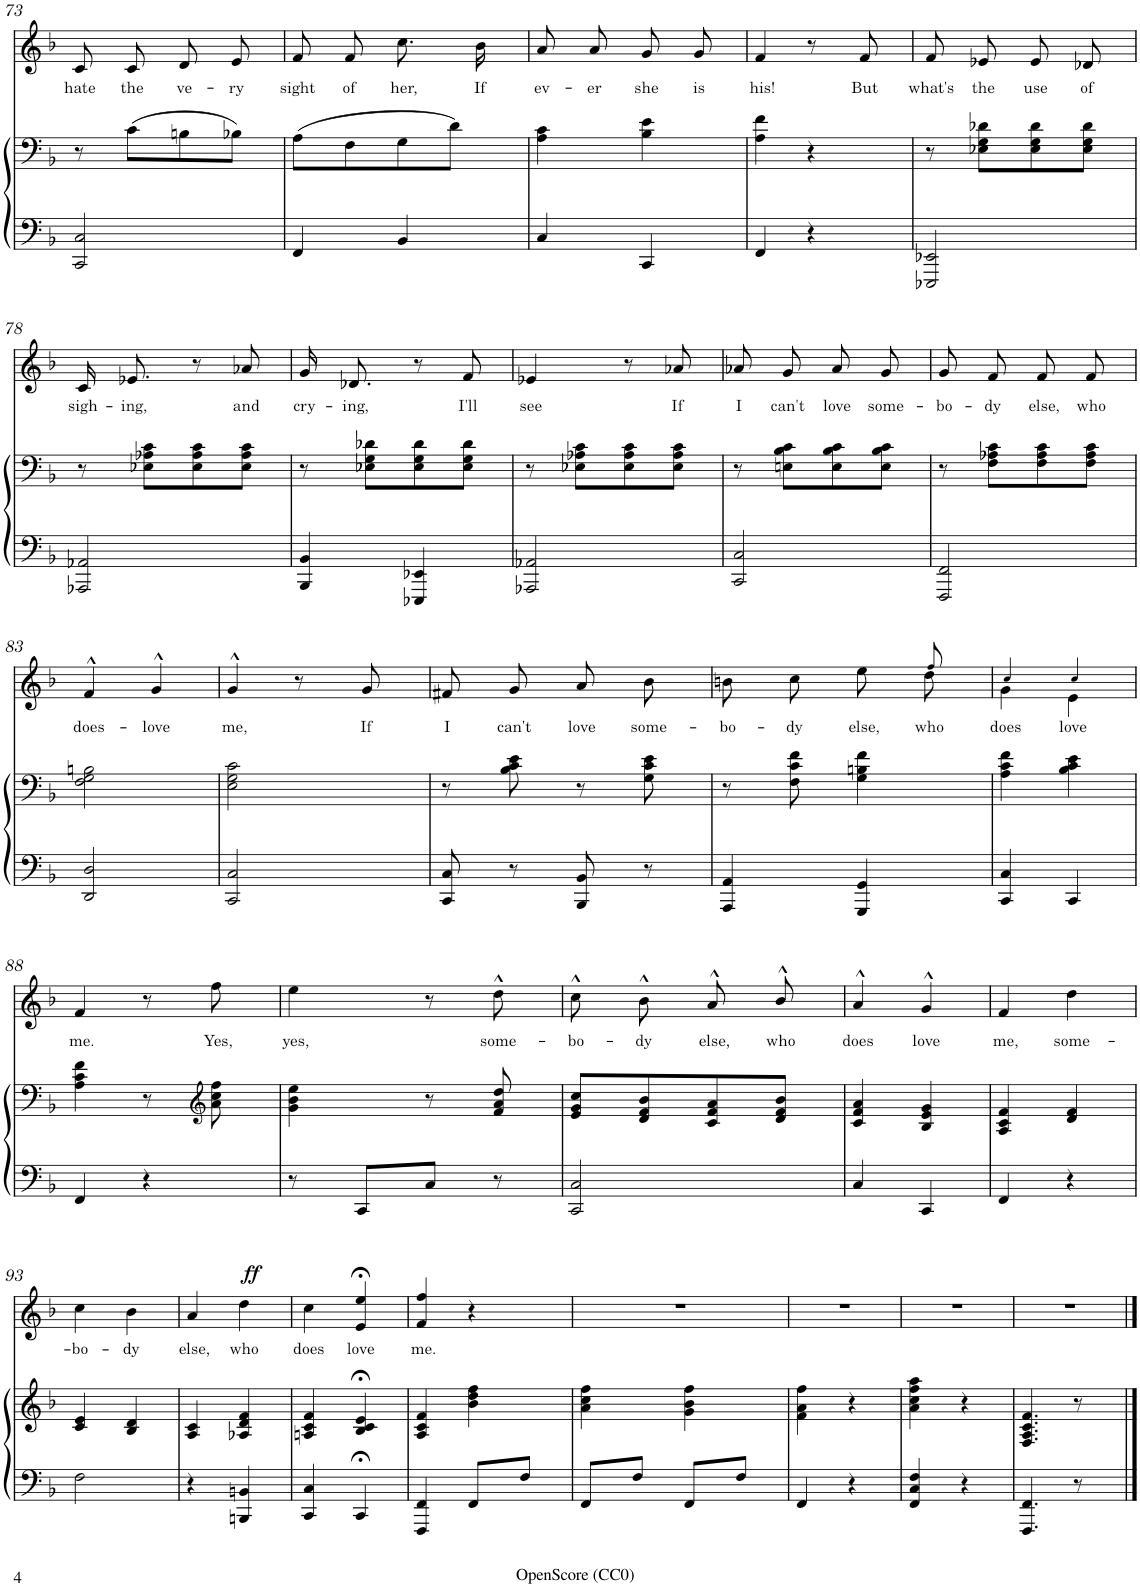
**kern	**kern	**kern	**text	**dynam
*part2	*part2	*part1	*part1	*part1
*staff3	*staff2	*staff1	*staff1	*staff1
*I"Piano	*	*I"Voice	*	*
*I'Pno	*	*	*	*
!!LO:PB:g=z
*clefF4	*clefG2	*clefG2	*	*
*k[b-]	*k[b-]	*k[b-]	*	*
*M2/4	*M2/4	*M2/4	*	*
=73	=73	=73	=73	=73
!	!	!	!LO:LY:b	!
2CC/ 2C/	8r	8c/L	hate	.
!	!	!	!LO:LY:b	!
.	(8c\L	8c/J	the	.
!	!	!	!LO:LY:b	!
.	8Bn\	8d/L	ve-	.
!	!	!	!LO:LY:b	!
.	8B-X\J)	8e/J	-ry	.
=74	=74	=74	=74	=74
!	!	!	!LO:LY:b	!
4FF/	(8A\L	8f/L	sight	.
!	!	!	!LO:LY:b	!
.	8F\	8f/J	of	.
!	!	!	!LO:LY:b	!
4BB-/	8G\	8.cc\L	her,	.
.	8d\J)	.	.	.
!	!	!	!LO:LY:b	!
.	.	16b-\Jk	If	.
=75	=75	=75	=75	=75
!	!	!	!LO:LY:b	!
4C/	4A\ 4c\	8a/L	ev-	.
!	!	!	!LO:LY:b	!
.	.	8a/J	-er	.
!	!	!	!LO:LY:b	!
4CC/	4B-\ 4e\	8g/L	she	.
!	!	!	!LO:LY:b	!
.	.	8g/J	is	.
=76	=76	=76	=76	=76
!	!	!	!LO:LY:b	!
4FF/	4A\ 4f\	4f/	his!	.
4r	4r	8r	.	.
!	!	!	!LO:LY:b	!
.	.	8f/	But	.
=77	=77	=77	=77	=77
!	!	!	!LO:LY:b	!
2EEE-X/ 2EE-X/	8r	8f/L	what's	.
!	!	!	!LO:LY:b	!
.	8E-X\ 8G\ 8d-X\L	8e-X/J	the	.
!	!	!	!LO:LY:b	!
.	8E-\ 8G\ 8d-\	8e-/L	use	.
!	!	!	!LO:LY:b	!
.	8E-\ 8G\ 8d-\J	8d-X/J	of	.
!!LO:LB:g=z
=78	=78	=78	=78	=78
!	!	!	!LO:LY:b	!
2AAA-X/ 2AA-X/	8r	16c/KL	sigh-	.
!	!	!	!LO:LY:b	!
.	.	8.e-X/J	ing,	.
.	8E-X\ 8A-X\ 8c\L	.	.	.
.	8E-\ 8A-\ 8c\	8r	.	.
!	!	!	!LO:LY:b	!
.	8E-\ 8A-\ 8c\J	8a-X/	and	.
=79	=79	=79	=79	=79
!	!	!	!LO:LY:b	!
4BBB-/ 4BB-/	8r	16g/KL	cry-	.
!	!	!	!LO:LY:b	!
.	.	8.d-X/J	-ing,	.
.	8E-X\ 8G\ 8d-X\L	.	.	.
4EEE-X/ 4EE-X/	8E-\ 8G\ 8d-\	8r	.	.
!	!	!	!LO:LY:b	!
.	8E-\ 8G\ 8d-\J	8f/	I'll	.
=80	=80	=80	=80	=80
!	!	!	!LO:LY:b	!
2AAA-X/ 2AA-X/	8r	4e-X/	see	.
.	8E-X\ 8A-X\ 8c\L	.	.	.
.	8E-\ 8A-\ 8c\	8r	.	.
!	!	!	!LO:LY:b	!
.	8E-\ 8A-\ 8c\J	8a-X/	If	.
=81	=81	=81	=81	=81
!	!	!	!LO:LY:b	!
2CC/ 2C/	8r	8a-X/L	I	.
!	!	!	!LO:LY:b	!
.	8En\ 8B-\ 8c\L	8g/J	can't	.
!	!	!	!LO:LY:b	!
.	8E\ 8B-\ 8c\	8a-/L	love	.
!	!	!	!LO:LY:b	!
.	8E\ 8B-\ 8c\J	8g/J	some-	.
=82	=82	=82	=82	=82
!	!	!	!LO:LY:b	!
2FFF/ 2FF/	8r	8g/L	-bo-	.
!	!	!	!LO:LY:b	!
.	8F\ 8A-X\ 8c\L	8f/J	-dy	.
!	!	!	!LO:LY:b	!
.	8F\ 8A-\ 8c\	8f/L	else,	.
!	!	!	!LO:LY:b	!
.	8F\ 8A-\ 8c\J	8f/J	who	.
!!LO:LB:g=z
=83	=83	=83	=83	=83
!	!	!	!LO:LY:b	!
2DD/ 2D/	2F\ 2G\ 2Bn\	4f^^/	does-	.
!	!	!	!LO:LY:b	!
.	.	4g^^/	love	.
=84	=84	=84	=84	=84
!	!	!	!LO:LY:b	!
2CC/ 2C/	2E\ 2G\ 2c\	4g^^/	me,	.
.	.	8r	.	.
!	!	!	!LO:LY:b	!
.	.	8g/	If	.
=85	=85	=85	=85	=85
!	!	!	!LO:LY:b	!
8CC/ 8C/	8r	8f#X/L	I	.
!	!	!	!LO:LY:b	!
8r	8B-\ 8c\ 8e\	8g/J	can't	.
!	!	!	!LO:LY:b	!
8BBB-/ 8BB-/	8r	8a/L	love	.
!	!	!	!LO:LY:b	!
8r	8G\ 8c\ 8e\	8b-/J	some-	.
=86	=86	=86	=86	=86
!	!	!	!LO:LY:b	!
*	*	*^	*	*
4AAA/ 4AA/	8r	8bn\L	4.ryy	-bo-	.
!	!	!	!	!LO:LY:b	!
.	8F\ 8c\ 8f\	8cc\J	.	-dy	.
!	!	!	!	!LO:LY:b	!
4GGG/ 4GG/	4G\ 4Bn\ 4f\	8ee\L	.	else,	.
!	!	!	!	!LO:LY:b	!
.	.	8dd\J	8ff/	who	.
=87	=87	=87	=87	=87	=87
!	!	!	!	!LO:LY:b	!
4CC/ 4C/	4A\ 4c\ 4f\	4g\	4cc/	does	.
!	!	!	!	!LO:LY:b	!
4CC/	4B-\ 4c\ 4e\	4e\	4cc/	love	.
!!LO:LB:g=z
=88	=88	=88	=88	=88	=88
!	!	!	!	!LO:LY:b	!
*	*	*v	*v	*	*
4FF/	4A\ 4c\ 4f\	4f/	me.	.
4r	8r	8r	.	.
*	*clefG2	*	*	*
!	!	!	!LO:LY:b	!
.	8a\ 8cc\ 8ff\	8ff\	Yes,	.
=89	=89	=89	=89	=89
!	!	!	!LO:LY:b	!
8r	4g\ 4b-\ 4ee\	4ee\	yes,	.
8CC/L	.	.	.	.
8C/J	8r	8r	.	.
!	!	!	!LO:LY:b	!
8r	8f/ 8a/ 8dd/	8dd^^\	some-	.
=90	=90	=90	=90	=90
!	!	!	!LO:LY:b	!
2CC/ 2C/	8e/ 8g/ 8cc/L	8cc^^\L	-bo-	.
!	!	!	!LO:LY:b	!
.	8d/ 8f/ 8b-/	8b-^^\J	-dy	.
!	!	!	!LO:LY:b	!
.	8c/ 8f/ 8a/	8a^^/L	else,	.
!	!	!	!LO:LY:b	!
.	8d/ 8f/ 8b-/J	8b-^^/J	who	.
=91	=91	=91	=91	=91
!	!	!	!LO:LY:b	!
4C/	4c/ 4f/ 4a/	4a^^/	does	.
!	!	!	!LO:LY:b	!
4CC/	4B-/ 4e/ 4g/	4g^^/	love	.
=92	=92	=92	=92	=92
!	!	!	!LO:LY:b	!
4FF/	4A/ 4c/ 4f/	4f/	me,	.
!	!	!	!LO:LY:b	!
4r	4d/ 4f/	4dd\	some-	.
!!LO:LB:g=z
=93	=93	=93	=93	=93
!	!	!	!LO:LY:b	!
2F\	4c/ 4e/	4cc\	-bo-	.
!	!	!	!LO:LY:b	!
.	4B-/ 4d/	4b-\	-dy	.
=94	=94	=94	=94	=94
!	!	!	!LO:LY:b	!
4r	4A/ 4c/	4a/	else,	.
!	!	!	!LO:LY:b	!LO:DY:a
4BBBn/ 4BBn/	4A-X/ 4d/ 4f/	4dd\	who	ff
=95	=95	=95	=95	=95
!	!	!	!LO:LY:b	!
4CC/ 4C/	4An/ 4c/ 4f/	4cc\	does	.
!	!	!	!LO:LY:b	!
4CC;</	4B-/;< 4c/;< 4e/;<	4e/;< 4ee/;<	love	.
=96	=96	=96	=96	=96
!	!	!	!LO:LY:b	!
4FFF/ 4FF/	4A/ 4c/ 4f/	4f/ 4ff/	me.	.
8FF/L	4b-\ 4dd\ 4ff\	4r	.	.
8F/J	.	.	.	.
=97	=97	=97	=97	=97
8FF/L	4a\ 4cc\ 4ff\	2r	.	.
8F/J	.	.	.	.
8FF/L	4g\ 4b-\ 4ff\	.	.	.
8F/J	.	.	.	.
=98	=98	=98	=98	=98
4FF/	4f\ 4a\ 4ff\	2r	.	.
4r	4r	.	.	.
=99	=99	=99	=99	=99
4FF/ 4C/ 4F/	4a\ 4cc\ 4ff\ 4aa\	2r	.	.
4r	4r	.	.	.
=100	=100	=100	=100	=100
4.FFF/ 4.FF/	4.F/ 4.A/ 4.c/ 4.f/	2r	.	.
8r	8r	.	.	.
==	==	==	==	==
*-	*-	*-	*-	*-
